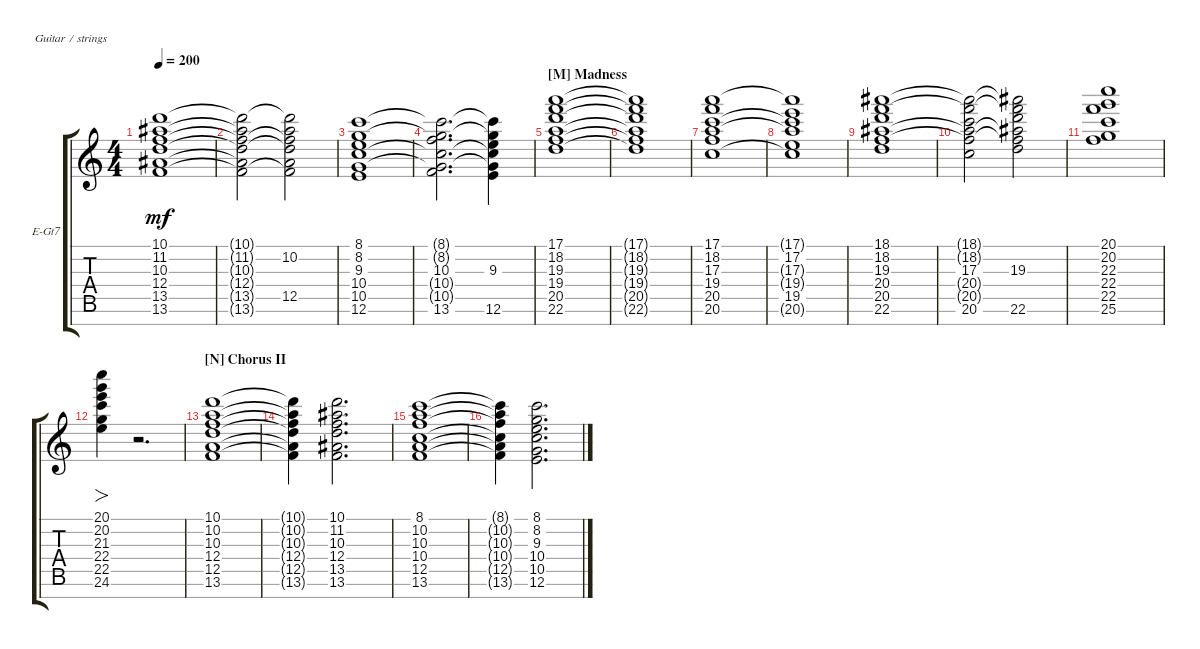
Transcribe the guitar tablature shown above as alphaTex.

\defaultSystemsLayout 4
\bracketExtendMode groupsimilarinstruments
\firstSystemTrackNameOrientation horizontal
\otherSystemsTrackNameOrientation horizontal
\track ("Synth/chords" "E-Gt7") {instrument stringensemble1}
\staff {score tabs}
\tuning (E4 B3 G3 D3 A2 E2 B1)
\displaytranspose 12
\ts (4 4)
\tempo 200
\clef g2
\ks c
(10.1 11.2 10.3 12.4 13.5 13.6).1{dy mf} |
(10.1{t} 11.2{t} 10.3{t} 12.4{t} 13.5{t} 13.6{t}).2 (10.2 10.1{t} 10.3{t} 12.4{t} 12.5 13.6{t}).2 |
(8.1 8.2 9.3 10.4 10.5 12.6).1 |
(10.3 13.6 10.5{t} 10.4{t} 8.2{t} 8.1{t}).2{d} (12.6 9.3 8.2{t} 8.1{t} 10.4{t} 10.5{t}).4 |
\section ("M" "Madness")
(17.1 18.2 19.3 19.4 20.5 22.6).1 |
(22.6{t} 20.5{t} 19.4{t} 19.3{t} 18.2{t} 17.1{t}).1 |
(17.1 18.2 17.3 19.4 20.5 20.6).1 |
(19.5 17.2 17.1{t} 17.3{t} 19.4{t} 20.6{t}).1 |
(18.1 18.2 19.3 20.4 20.5 22.6).1 |
(18.1{t} 18.2{t} 17.3 20.4{t} 20.5{t} 20.6).2 (19.3 22.6 20.5{t} 20.4{t} 18.2{t} 18.1{t}).2 |
(20.1 20.2 22.3 22.4 22.5 25.6).1 |
(24.6 21.3 20.1 20.2 22.4 22.5).4{fo} r.2{d} |
\section ("N" "Chorus II")
(10.1 10.2 10.3 12.4 12.5 13.6).1 |
(13.6{t} 12.5{t} 12.4{t} 10.3{t} 10.2{t} 10.1{t}).4 (10.1 11.2 10.3 12.4 13.5 13.6).2{d} |
(8.1 10.2 10.3 10.4 12.5 13.6).1 |
(13.6{t} 12.5{t} 10.4{t} 10.3{t} 10.2{t} 8.1{t}).4 (8.1 8.2 9.3 10.4 10.5 12.6).2{d}
